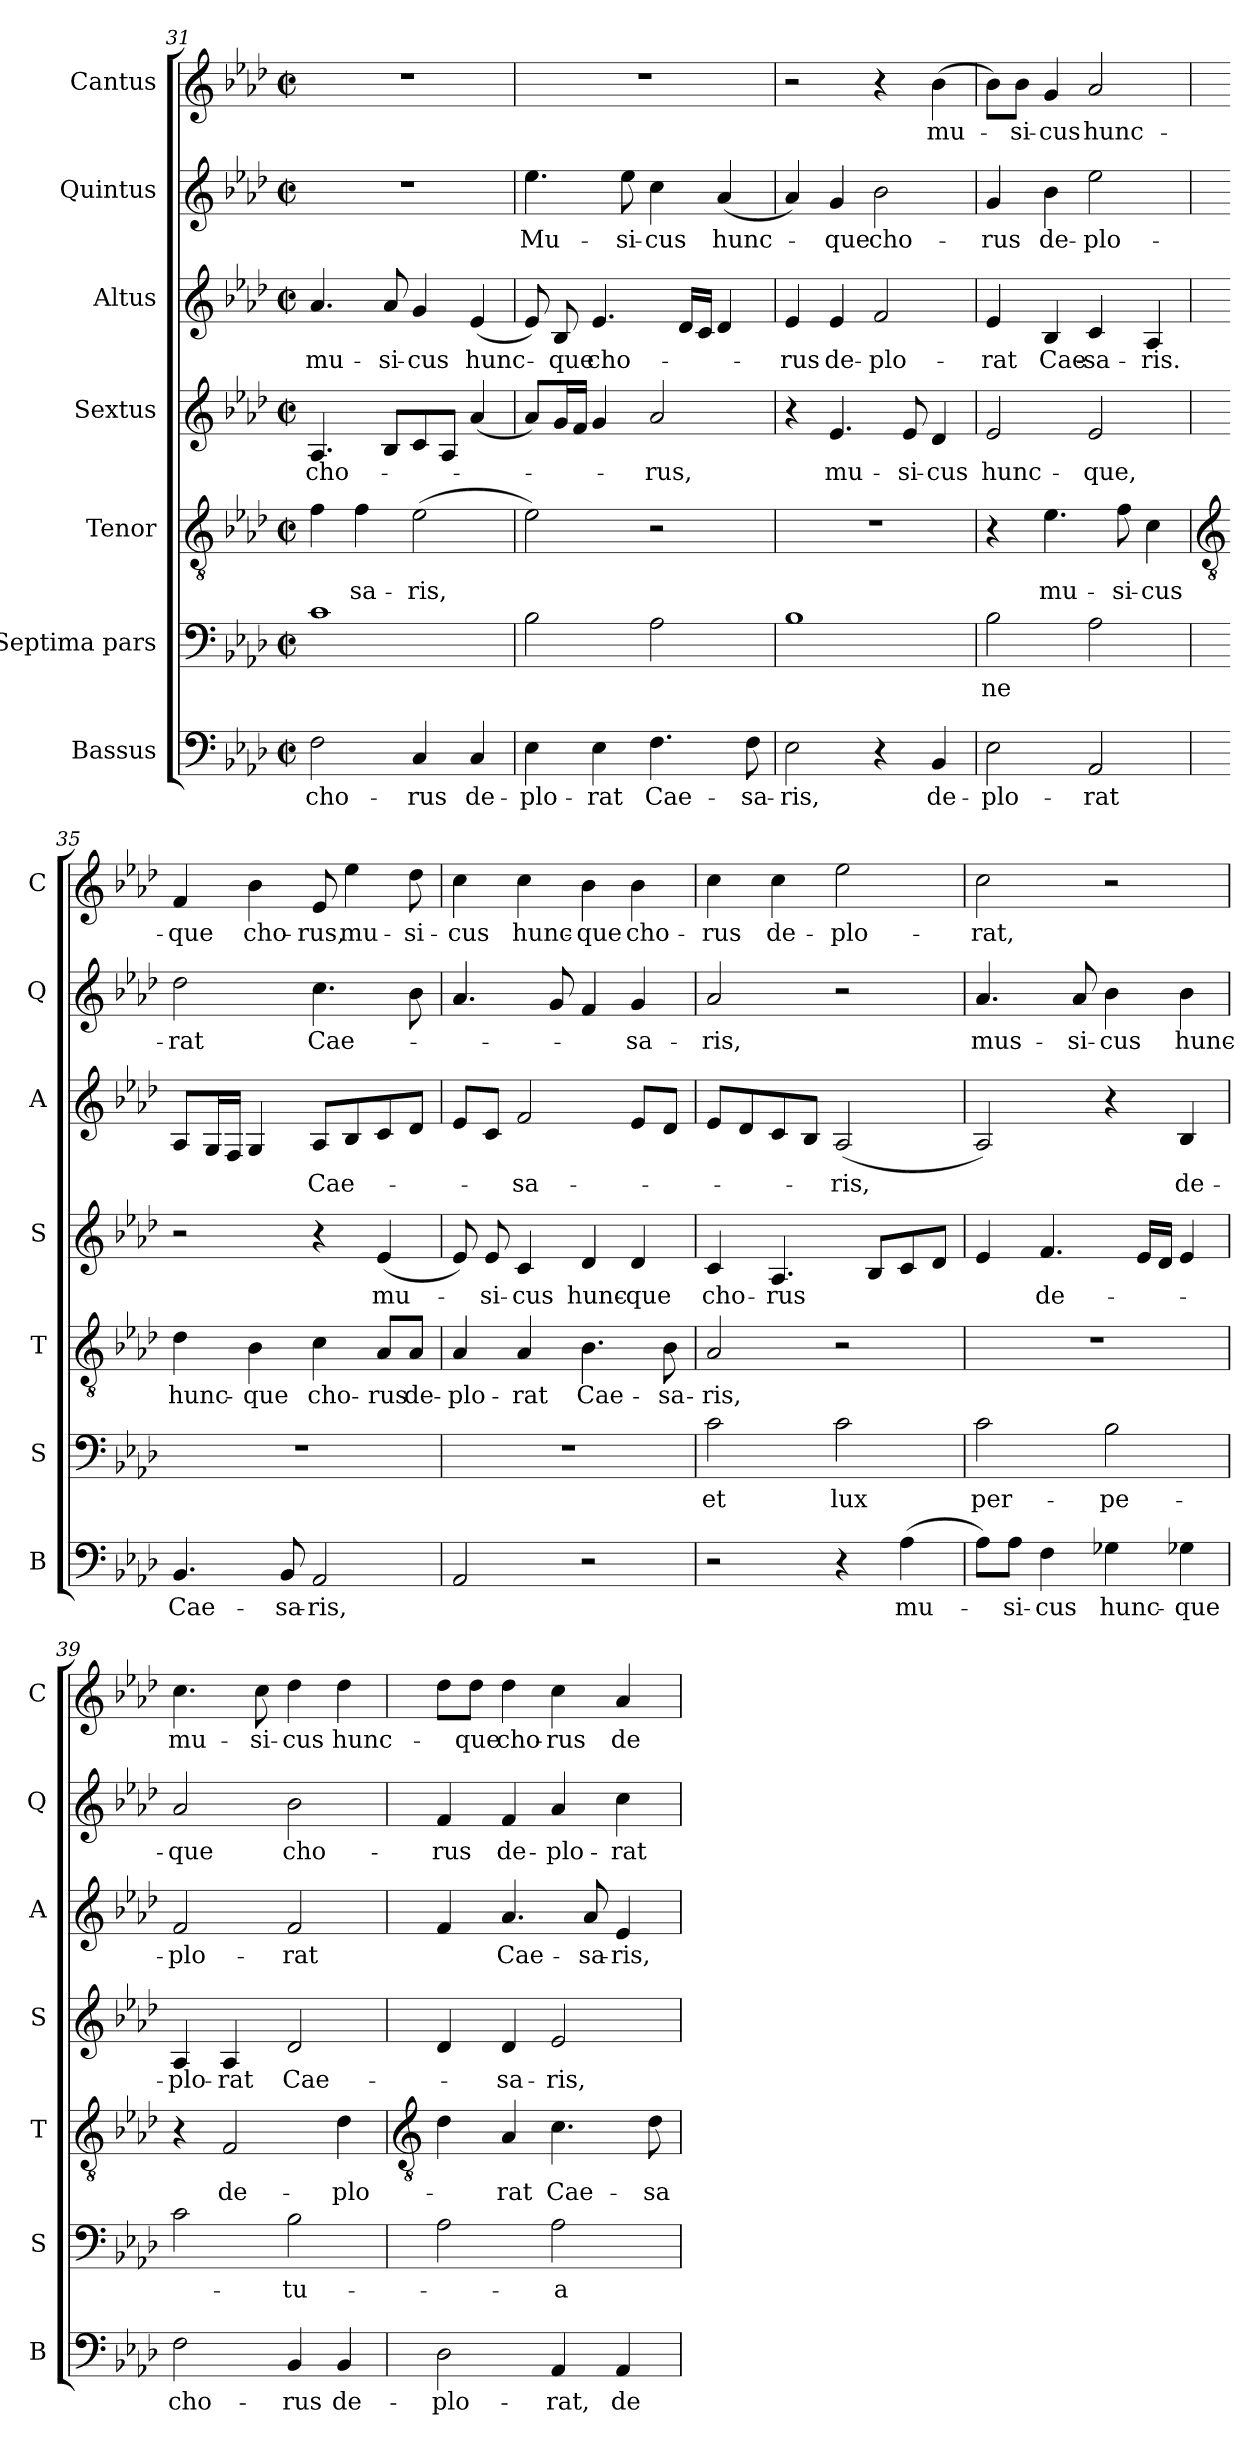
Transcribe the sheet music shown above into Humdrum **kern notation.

**kern	**text	**kern	**text	**kern	**text	**kern	**text	**kern	**text	**kern	**text	**kern	**text
*part7	*part7	*part6	*part6	*part5	*part5	*part4	*part4	*part3	*part3	*part2	*part2	*part1	*part1
*staff7	*staff7	*staff6	*staff6	*staff5	*staff5	*staff4	*staff4	*staff3	*staff3	*staff2	*staff2	*staff1	*staff1
*I"Bassus	*	*I"Septima pars	*	*I"Tenor	*	*I"Sextus	*	*I"Altus	*	*I"Quintus	*	*I"Cantus	*
*I'B	*	*I'S	*	*I'T	*	*I'S	*	*I'A	*	*I'Q	*	*I'C	*
*clefF4	*	*clefF4	*	*clefGv2	*	*clefG2	*	*clefG2	*	*clefG2	*	*clefG2	*
*k[b-e-a-d-]	*	*k[b-e-a-d-]	*	*k[b-e-a-d-]	*	*k[b-e-a-d-]	*	*k[b-e-a-d-]	*	*k[b-e-a-d-]	*	*k[b-e-a-d-]	*
*A-:	*	*A-:	*	*A-:	*	*A-:	*	*A-:	*	*A-:	*	*A-:	*
*M2/2	*	*M2/2	*	*M2/2	*	*M2/2	*	*M2/2	*	*M2/2	*	*M2/2	*
*met(c|)	*	*met(c|)	*	*met(c|)	*	*met(c|)	*	*met(c|)	*	*met(c|)	*	*met(c|)	*
=31	=31	=31	=31	=31	=31	=31	=31	=31	=31	=31	=31	=31	=31
!	!LO:LY:b	!	!	!	!	!	!LO:LY:b	!	!LO:LY:b	!	!	!	!
2F	cho-	1c	.	4f	.	4.A-	cho-	4.a-	mu-	1r	.	1r	.
!	!	!	!	!	!LO:LY:b	!	!	!	!	!	!	!	!
.	.	.	.	4f	-sa-	.	.	.	.	.	.	.	.
!	!	!	!	!	!	!	!	!	!LO:LY:b	!	!	!	!
.	.	.	.	.	.	8B-L	.	8a-	-si-	.	.	.	.
!	!LO:LY:b	!	!	!	!LO:LY:b	!	!	!	!LO:LY:b	!	!	!	!
4C	-rus	.	.	(>2e-	-ris,	8c	.	4g	-cus	.	.	.	.
.	.	.	.	.	.	8A-J	.	.	.	.	.	.	.
!	!LO:LY:b	!	!	!	!	!	!	!	!LO:LY:b	!	!	!	!
4C	de-	.	.	.	.	(<4a-	.	(<4e-	hunc-	.	.	.	.
=32	=32	=32	=32	=32	=32	=32	=32	=32	=32	=32	=32	=32	=32
!	!LO:LY:b	!	!	!	!	!	!	!	!	!	!LO:LY:b	!	!
4E-	-plo-	2B-	.	2e-)	.	8a-L)	.	8e-)	.	4.ee-	Mu-	1r	.
!	!	!	!	!	!	!	!	!	!LO:LY:b	!	!	!	!
.	.	.	.	.	.	16gL	.	8B-	-que	.	.	.	.
.	.	.	.	.	.	16fJJ	.	.	.	.	.	.	.
!	!LO:LY:b	!	!	!	!	!	!	!	!LO:LY:b	!	!	!	!
4E-	-rat	.	.	.	.	4g	.	4.e-	cho-	.	.	.	.
!	!	!	!	!	!	!	!	!	!	!	!LO:LY:b	!	!
.	.	.	.	.	.	.	.	.	.	8ee-	-si-	.	.
!	!LO:LY:b	!	!	!	!	!	!LO:LY:b	!	!	!	!LO:LY:b	!	!
4.F	Cae-	2A-	.	2r	.	2a-	-rus,	.	.	4cc	-cus	.	.
.	.	.	.	.	.	.	.	16d-LL	.	.	.	.	.
.	.	.	.	.	.	.	.	16cJJ	.	.	.	.	.
!	!	!	!	!	!	!	!	!	!	!	!LO:LY:b	!	!
.	.	.	.	.	.	.	.	4d-	.	(<4a-	hunc-	.	.
!	!LO:LY:b	!	!	!	!	!	!	!	!	!	!	!	!
8F	-sa-	.	.	.	.	.	.	.	.	.	.	.	.
=33	=33	=33	=33	=33	=33	=33	=33	=33	=33	=33	=33	=33	=33
!	!LO:LY:b	!	!	!	!	!	!	!	!LO:LY:b	!	!	!	!
2E-	-ris,	1B-	.	1r	.	4r	.	4e-	-rus	4a-)	.	2r	.
!	!	!	!	!	!	!	!LO:LY:b	!	!LO:LY:b	!	!LO:LY:b	!	!
.	.	.	.	.	.	4.e-	mu-	4e-	de-	4g	-que	.	.
!	!	!	!	!	!	!	!	!	!LO:LY:b	!	!LO:LY:b	!	!
4r	.	.	.	.	.	.	.	2f	-plo-	2b-	cho-	4r	.
!	!	!	!	!	!	!	!LO:LY:b	!	!	!	!	!	!
.	.	.	.	.	.	8e-	-si-	.	.	.	.	.	.
!	!LO:LY:b	!	!	!	!	!	!LO:LY:b	!	!	!	!	!	!LO:LY:b
4BB-	de-	.	.	.	.	4d-	-cus	.	.	.	.	(>4b-	mu-
=34	=34	=34	=34	=34	=34	=34	=34	=34	=34	=34	=34	=34	=34
!	!LO:LY:b	!	!LO:LY:b	!	!	!	!LO:LY:b	!	!LO:LY:b	!	!LO:LY:b	!	!
2E-	-plo-	2B-	-ne	4r	.	2e-	hunc-	4e-	-rat	4g	-rus	8b-\L)	.
!	!	!	!	!	!	!	!	!	!	!	!	!	!LO:LY:b
.	.	.	.	.	.	.	.	.	.	.	.	8b-\J	-si-
!	!	!	!	!	!LO:LY:b	!	!	!	!LO:LY:b	!	!LO:LY:b	!	!LO:LY:b
.	.	.	.	4.e-	mu-	.	.	4B-	Cae-	4b-	de-	4g	-cus
!	!LO:LY:b	!	!	!	!	!	!LO:LY:b	!	!LO:LY:b	!	!LO:LY:b	!	!LO:LY:b
2AA-	-rat	2A-	.	.	.	2e-	-que,	4c	-sa-	2ee-	-plo-	2a-	hunc-
!	!	!	!	!	!LO:LY:b	!	!	!	!	!	!	!	!
.	.	.	.	8f	-si-	.	.	.	.	.	.	.	.
!	!	!	!	!	!LO:LY:b	!	!	!	!LO:LY:b	!	!	!	!
.	.	.	.	4c	-cus	.	.	4A-	-ris.	.	.	.	.
!!LO:LB:g=z
=35	=35	=35	=35	=35	=35	=35	=35	=35	=35	=35	=35	=35	=35
*	*	*	*	*clefGv2	*	*	*	*	*	*	*	*	*
!	!LO:LY:b	!	!	!	!LO:LY:b	!	!	!	!	!	!LO:LY:b	!	!LO:LY:b
4.BB-	Cae-	1r	.	4d-	hunc-	2r	.	8A-L	.	2dd-	-rat	4f	-que
.	.	.	.	.	.	.	.	16GL	.	.	.	.	.
.	.	.	.	.	.	.	.	16FJJ	.	.	.	.	.
!	!	!	!	!	!LO:LY:b	!	!	!	!	!	!	!	!LO:LY:b
.	.	.	.	4B-	-que	.	.	4G	.	.	.	4b-	cho-
!	!LO:LY:b	!	!	!	!	!	!	!	!	!	!	!	!
8BB-	-sa-	.	.	.	.	.	.	.	.	.	.	.	.
!	!LO:LY:b	!	!	!	!LO:LY:b	!	!	!	!LO:LY:b	!	!LO:LY:b	!	!LO:LY:b
2AA-	-ris,	.	.	4c	cho-	4r	.	8A-L	Cae-	4.cc	Cae-	8e-	-rus,
!	!	!	!	!	!	!	!	!	!	!	!	!	!LO:LY:b
.	.	.	.	.	.	.	.	8B-	.	.	.	4ee-	mu-
!	!	!	!	!	!LO:LY:b	!	!LO:LY:b	!	!	!	!	!	!
.	.	.	.	8A-/L	-rus	(<4e-	mu-	8c	.	.	.	.	.
!	!	!	!	!	!LO:LY:b	!	!	!	!	!	!	!	!LO:LY:b
.	.	.	.	8A-/J	de-	.	.	8d-J	.	8b-	.	8dd-	-si-
=36	=36	=36	=36	=36	=36	=36	=36	=36	=36	=36	=36	=36	=36
!	!	!	!	!	!LO:LY:b	!	!	!	!	!	!	!	!LO:LY:b
2AA-	.	1r	.	4A-	-plo-	8e-)	.	8e-L	.	4.a-	.	4cc	-cus
!	!	!	!	!	!	!	!LO:LY:b	!	!	!	!	!	!
.	.	.	.	.	.	8e-	-si-	8cJ	.	.	.	.	.
!	!	!	!	!	!LO:LY:b	!	!LO:LY:b	!	!LO:LY:b	!	!	!	!LO:LY:b
.	.	.	.	4A-	-rat	4c	-cus	2f	-sa-	.	.	4cc	hunc-
.	.	.	.	.	.	.	.	.	.	8g	.	.	.
!	!	!	!	!	!LO:LY:b	!	!LO:LY:b	!	!	!	!	!	!LO:LY:b
2r	.	.	.	4.B-	Cae-	4d-	hunc-	.	.	4f	.	4b-	-que
!	!	!	!	!	!	!	!LO:LY:b	!	!	!	!LO:LY:b	!	!LO:LY:b
.	.	.	.	.	.	4d-	-que	8e-L	.	4g	-sa-	4b-	cho-
!	!	!	!	!	!LO:LY:b	!	!	!	!	!	!	!	!
.	.	.	.	8B-	-sa-	.	.	8d-J	.	.	.	.	.
=37	=37	=37	=37	=37	=37	=37	=37	=37	=37	=37	=37	=37	=37
!	!	!	!LO:LY:b	!	!LO:LY:b	!	!LO:LY:b	!	!	!	!LO:LY:b	!	!LO:LY:b
2r	.	2c	et	2A-	-ris,	4c	cho-	8e-L	.	2a-	-ris,	4cc	-rus
.	.	.	.	.	.	.	.	8d-	.	.	.	.	.
!	!	!	!	!	!	!	!LO:LY:b	!	!	!	!	!	!LO:LY:b
.	.	.	.	.	.	4.A-	-rus	8c	.	.	.	4cc	de-
.	.	.	.	.	.	.	.	8B-J	.	.	.	.	.
!	!	!	!LO:LY:b	!	!	!	!	!	!LO:LY:b	!	!	!	!LO:LY:b
4r	.	2c	lux	2r	.	.	.	(<2A-	-ris,	2r	.	2ee-	-plo-
.	.	.	.	.	.	8B-L	.	.	.	.	.	.	.
!	!LO:LY:b	!	!	!	!	!	!	!	!	!	!	!	!
(>4A-	mu-	.	.	.	.	8c	.	.	.	.	.	.	.
.	.	.	.	.	.	8d-J	.	.	.	.	.	.	.
=38	=38	=38	=38	=38	=38	=38	=38	=38	=38	=38	=38	=38	=38
!	!	!	!LO:LY:b	!	!	!	!	!	!	!	!LO:LY:b	!	!LO:LY:b
8A-\L)	.	2c	per-	1r	.	4e-	.	2A-)	.	4.a-	mus-	2cc	-rat,
!	!LO:LY:b	!	!	!	!	!	!	!	!	!	!	!	!
8A-\J	-si-	.	.	.	.	.	.	.	.	.	.	.	.
!	!LO:LY:b	!	!	!	!	!	!LO:LY:b	!	!	!	!	!	!
4F	-cus	.	.	.	.	4.f	de-	.	.	.	.	.	.
!	!	!	!	!	!	!	!	!	!	!	!LO:LY:b	!	!
.	.	.	.	.	.	.	.	.	.	8a-	-si-	.	.
!	!LO:LY:b	!	!LO:LY:b	!	!	!	!	!	!	!	!LO:LY:b	!	!
4G-X	hunc-	2B-	-pe-	.	.	.	.	4r	.	4b-	-cus	2r	.
.	.	.	.	.	.	16e-LL	.	.	.	.	.	.	.
.	.	.	.	.	.	16d-JJ	.	.	.	.	.	.	.
!	!LO:LY:b	!	!	!	!	!	!	!	!LO:LY:b	!	!LO:LY:b	!	!
4G-X	-que	.	.	.	.	4e-	.	4B-	de-	4b-	hunc-	.	.
=39	=39	=39	=39	=39	=39	=39	=39	=39	=39	=39	=39	=39	=39
!	!LO:LY:b	!	!	!	!	!	!LO:LY:b	!	!LO:LY:b	!	!LO:LY:b	!	!LO:LY:b
2F	cho-	2c	.	4r	.	4A-	-plo-	2f	-plo-	2a-	-que	4.cc	mu-
!	!	!	!	!	!LO:LY:b	!	!LO:LY:b	!	!	!	!	!	!
.	.	.	.	2F	de-	4A-	-rat	.	.	.	.	.	.
!	!	!	!	!	!	!	!	!	!	!	!	!	!LO:LY:b
.	.	.	.	.	.	.	.	.	.	.	.	8cc	-si-
!	!LO:LY:b	!	!LO:LY:b	!	!	!	!LO:LY:b	!	!LO:LY:b	!	!LO:LY:b	!	!LO:LY:b
4BB-	-rus	2B-	-tu-	.	.	2d-	Cae-	2f	-rat	2b-	cho-	4dd-	-cus
!	!LO:LY:b	!	!	!	!LO:LY:b	!	!	!	!	!	!	!	!LO:LY:b
4BB-	de-	.	.	4d-	-plo-	.	.	.	.	.	.	4dd-	hunc-
!!LO:LB:g=z
=40	=40	=40	=40	=40	=40	=40	=40	=40	=40	=40	=40	=40	=40
*	*	*	*	*clefGv2	*	*	*	*	*	*	*	*	*
!	!LO:LY:b	!	!	!	!	!	!	!	!	!	!LO:LY:b	!	!
2D-	-plo-	2A-	.	4d-	.	4d-	.	4f	.	4f	-rus	8dd-\L	.
!	!	!	!	!	!	!	!	!	!	!	!	!	!LO:LY:b
.	.	.	.	.	.	.	.	.	.	.	.	8dd-\J	-que
!	!	!	!	!	!LO:LY:b	!	!LO:LY:b	!	!LO:LY:b	!	!LO:LY:b	!	!LO:LY:b
.	.	.	.	4A-	-rat	4d-	-sa-	4.a-	Cae-	4f	de-	4dd-	cho-
!	!LO:LY:b	!	!LO:LY:b	!	!LO:LY:b	!	!LO:LY:b	!	!	!	!LO:LY:b	!	!LO:LY:b
4AA-	-rat,	2A-	-a	4.c	Cae-	2e-	-ris,	.	.	4a-	-plo-	4cc	-rus
!	!	!	!	!	!	!	!	!	!LO:LY:b	!	!	!	!
.	.	.	.	.	.	.	.	8a-	-sa-	.	.	.	.
!	!LO:LY:b	!	!	!	!	!	!	!	!LO:LY:b	!	!LO:LY:b	!	!LO:LY:b
4AA-	de-	.	.	.	.	.	.	4e-	-ris,	4cc	-rat	4a-	de-
!	!	!	!	!	!LO:LY:b	!	!	!	!	!	!	!	!
.	.	.	.	8d-	-sa-	.	.	.	.	.	.	.	.
=	=	=	=	=	=	=	=	=	=	=	=	=	=
*-	*-	*-	*-	*-	*-	*-	*-	*-	*-	*-	*-	*-	*-
